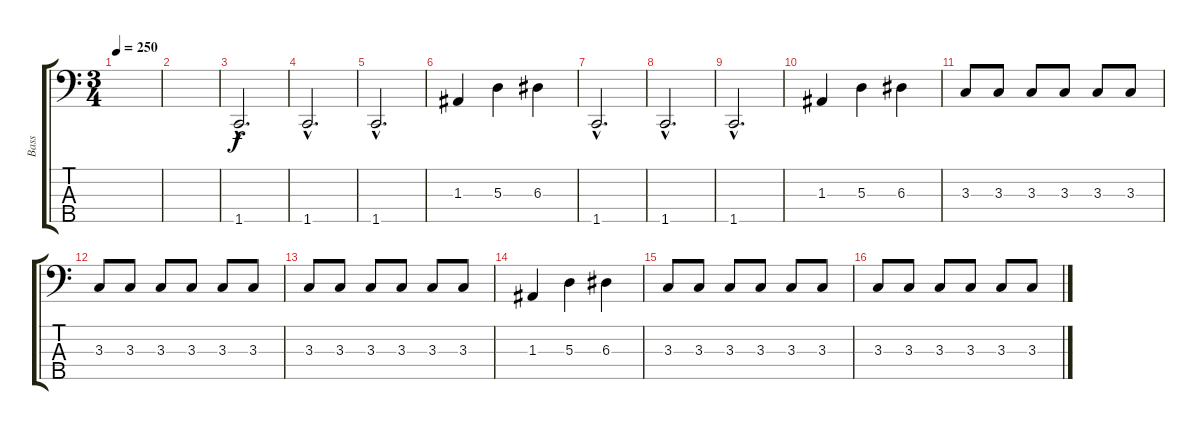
\track ("Bass" "Bass") {instrument electricbasspick}
\staff {score tabs}
\tuning (G2 D2 A1 E1 B0) {hide}
\ts (3 4)
\tempo 250
\clef f4
\ks c
|
|
1.5{hac}.2{d} |
1.5{hac}.2{d} |
1.5{hac}.2{d} |
1.3.4 5.3.4 6.3.4 |
1.5{hac}.2{d} |
1.5{hac}.2{d} |
1.5{hac}.2{d} |
1.3.4 5.3.4 6.3.4 |
3.3.8 3.3.8 3.3.8 3.3.8 3.3.8 3.3.8 |
3.3.8 3.3.8 3.3.8 3.3.8 3.3.8 3.3.8 |
3.3.8 3.3.8 3.3.8 3.3.8 3.3.8 3.3.8 |
1.3.4 5.3.4 6.3.4 |
3.3.8 3.3.8 3.3.8 3.3.8 3.3.8 3.3.8 |
3.3.8 3.3.8 3.3.8 3.3.8 3.3.8 3.3.8
